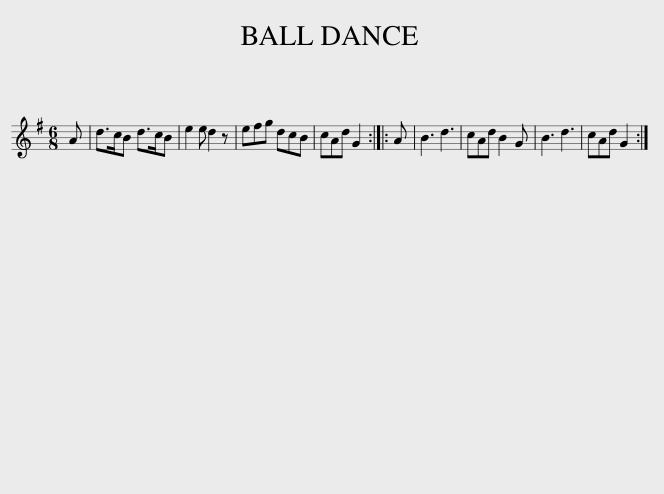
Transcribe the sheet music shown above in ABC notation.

X:1
L:1/8
M:6/8
I:linebreak $
K:G
V:1 treble
V:1
 A | d>cB d>cB | e2 e d2 z | efg dcB | cAd G2 :: %5
 A | B3 d3 | cAd B2 G | B3 d3 | cAd G2 :| %10
